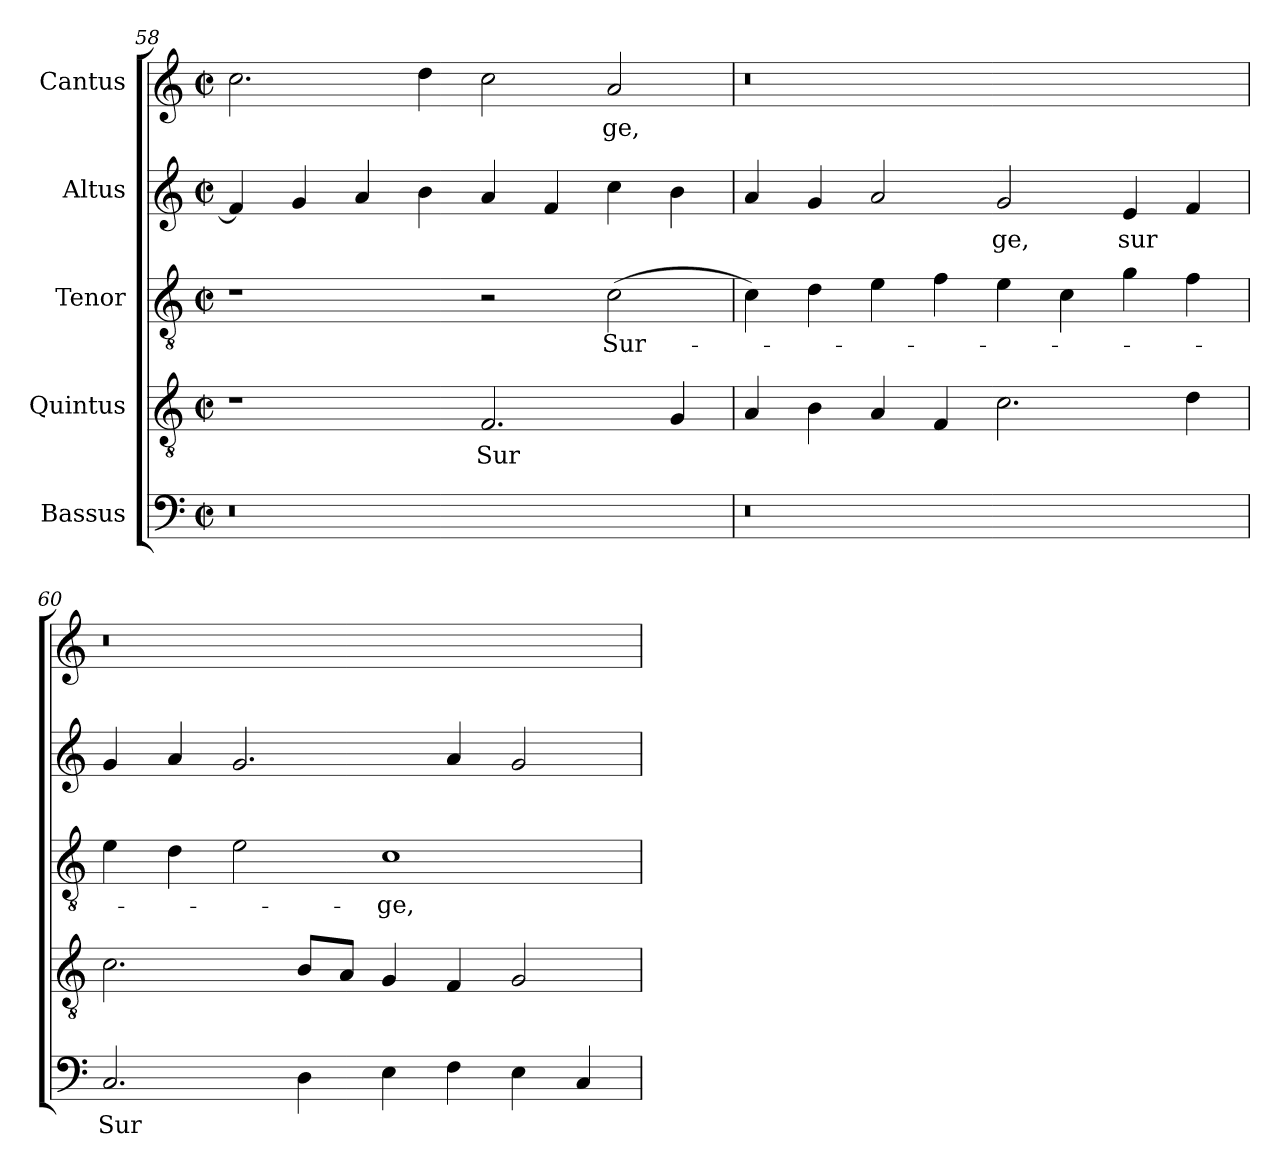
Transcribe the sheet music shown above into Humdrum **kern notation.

**kern	**text	**kern	**text	**kern	**text	**kern	**text	**kern	**text
*part5	*part5	*part4	*part4	*part3	*part3	*part2	*part2	*part1	*part1
*staff5	*staff5	*staff4	*staff4	*staff3	*staff3	*staff2	*staff2	*staff1	*staff1
*I"Bassus	*	*I"Quintus	*	*I"Tenor	*	*I"Altus	*	*I"Cantus	*
*clefF4	*	*clefGv2	*	*clefGv2	*	*clefG2	*	*clefG2	*
*k[]	*	*k[]	*	*k[]	*	*k[]	*	*k[]	*
*C:	*	*C:	*	*C:	*	*C:	*	*C:	*
*M2/2	*	*M2/2	*	*M2/2	*	*M2/2	*	*M2/2	*
*met(c|)	*	*met(c|)	*	*met(c|)	*	*met(c|)	*	*met(c|)	*
=58	=58	=58	=58	=58	=58	=58	=58	=58	=58
0r	.	1r	.	1r	.	4f/]	.	2.cc\	.
.	.	.	.	.	.	4g/	.	.	.
.	.	.	.	.	.	4a/	.	.	.
.	.	.	.	.	.	4b\	.	4dd\	.
!	!	!	!LO:LY:b	!	!	!	!	!	!
.	.	2.F/	Sur	2r	.	4a/	.	2cc\	.
.	.	.	.	.	.	4f/	.	.	.
!	!	!	!	!	!LO:LY:b	!	!	!	!LO:LY:b:cj
.	.	.	.	(>2c\	Sur-	4cc\	.	2a/	-ge,
.	.	4G/	.	.	.	4b\	.	.	.
=59	=59	=59	=59	=59	=59	=59	=59	=59	=59
0r	.	4A/	.	4c\)	.	4a/	.	0r	.
.	.	4B\	.	4d\	.	4g/	.	.	.
.	.	4A/	.	4e\	.	2a/	.	.	.
.	.	4F/	.	4f\	.	.	.	.	.
!	!	!	!	!	!	!	!LO:LY:b:cj	!	!
.	.	2.c\	.	4e\	.	2g/	ge,	.	.
.	.	.	.	4c\	.	.	.	.	.
!	!	!	!	!	!	!	!LO:LY:b	!	!
.	.	.	.	4g\	.	4e/	sur	.	.
.	.	4d\	.	4f\	.	4f/	.	.	.
=60	=60	=60	=60	=60	=60	=60	=60	=60	=60
!	!LO:LY:b	!	!	!	!	!	!	!	!
2.C/	Sur	2.c\	.	4e\	.	4g/	.	0r	.
.	.	.	.	4d\	.	4a/	.	.	.
.	.	.	.	2e\	.	2.g/	.	.	.
4D\	.	8B/L	.	.	.	.	.	.	.
.	.	8A/J	.	.	.	.	.	.	.
!	!	!	!	!	!LO:LY:b:cj	!	!	!	!
4E\	.	4G/	.	1c	-ge,	.	.	.	.
4F\	.	4F/	.	.	.	4a/	.	.	.
4E\	.	2G/	.	.	.	2g/	.	.	.
4C/	.	.	.	.	.	.	.	.	.
=	=	=	=	=	=	=	=	=	=
*-	*-	*-	*-	*-	*-	*-	*-	*-	*-
